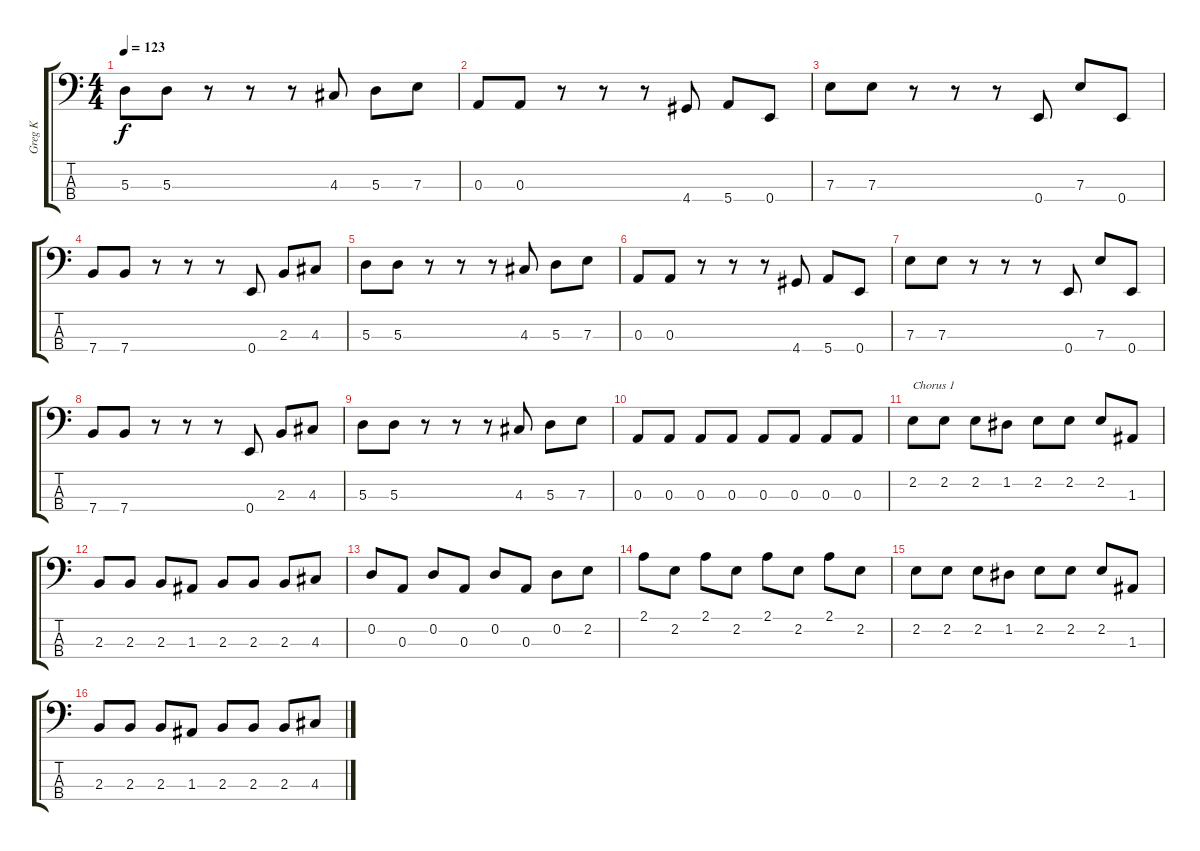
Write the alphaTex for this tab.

\track ("Greg K" "Greg K") {instrument electricbassfinger}
\staff {score tabs}
\tuning (G2 D2 A1 E1) {hide}
\ts (4 4)
\tempo 123
\clef f4
\ks c
5.3.8{dy f} 5.3.8 r.8 r.8 r.8 4.3.8 5.3.8 7.3.8 |
0.3.8 0.3.8 r.8 r.8 r.8 4.4.8 5.4.8 0.4.8 |
7.3.8 7.3.8 r.8 r.8 r.8 0.4.8 7.3.8 0.4.8 |
7.4.8 7.4.8 r.8 r.8 r.8 0.4.8 2.3.8 4.3.8 |
5.3.8 5.3.8 r.8 r.8 r.8 4.3.8 5.3.8 7.3.8 |
0.3.8 0.3.8 r.8 r.8 r.8 4.4.8 5.4.8 0.4.8 |
7.3.8 7.3.8 r.8 r.8 r.8 0.4.8 7.3.8 0.4.8 |
7.4.8 7.4.8 r.8 r.8 r.8 0.4.8 2.3.8 4.3.8 |
5.3.8 5.3.8 r.8 r.8 r.8 4.3.8 5.3.8 7.3.8 |
0.3.8 0.3.8 0.3.8 0.3.8 0.3.8 0.3.8 0.3.8 0.3.8 |
2.2.8{txt "Chorus 1"} 2.2.8 2.2.8 1.2.8 2.2.8 2.2.8 2.2.8 1.3.8 |
2.3.8 2.3.8 2.3.8 1.3.8 2.3.8 2.3.8 2.3.8 4.3.8 |
0.2.8 0.3.8 0.2.8 0.3.8 0.2.8 0.3.8 0.2.8 2.2.8 |
2.1.8 2.2.8 2.1.8 2.2.8 2.1.8 2.2.8 2.1.8 2.2.8 |
2.2.8 2.2.8 2.2.8 1.2.8 2.2.8 2.2.8 2.2.8 1.3.8 |
2.3.8 2.3.8 2.3.8 1.3.8 2.3.8 2.3.8 2.3.8 4.3.8
